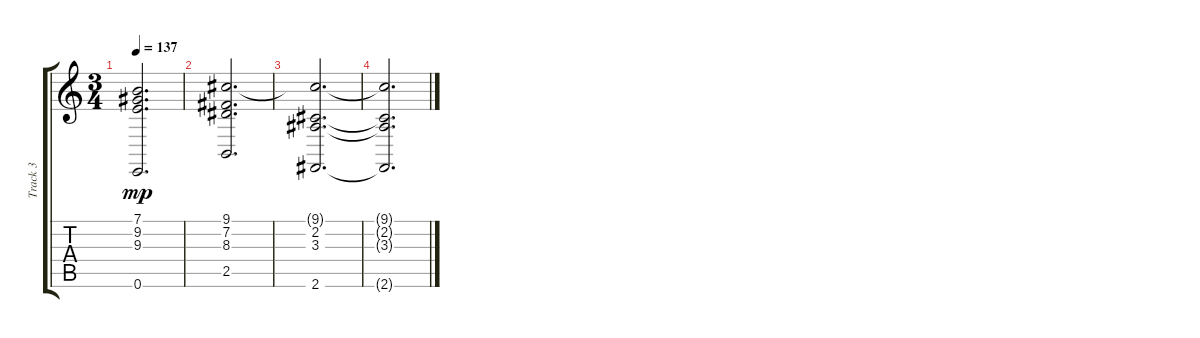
\track ("Track 3" "Track 3") {instrument stringensemble1}
\staff {score tabs}
\tuning (E4 B3 G3 D3 A2 E2) {hide}
\ts (3 4)
\tempo 137
\clef g2
\ks c
(7.1 9.2 9.3 0.6).2{d dy mp} |
(9.1 7.2 8.3 2.5).2{d} |
(9.1{t} 2.2 3.3 2.6).2{d} |
(9.1{t} 2.2{t} 3.3{t} 2.6{t}).2{d}
